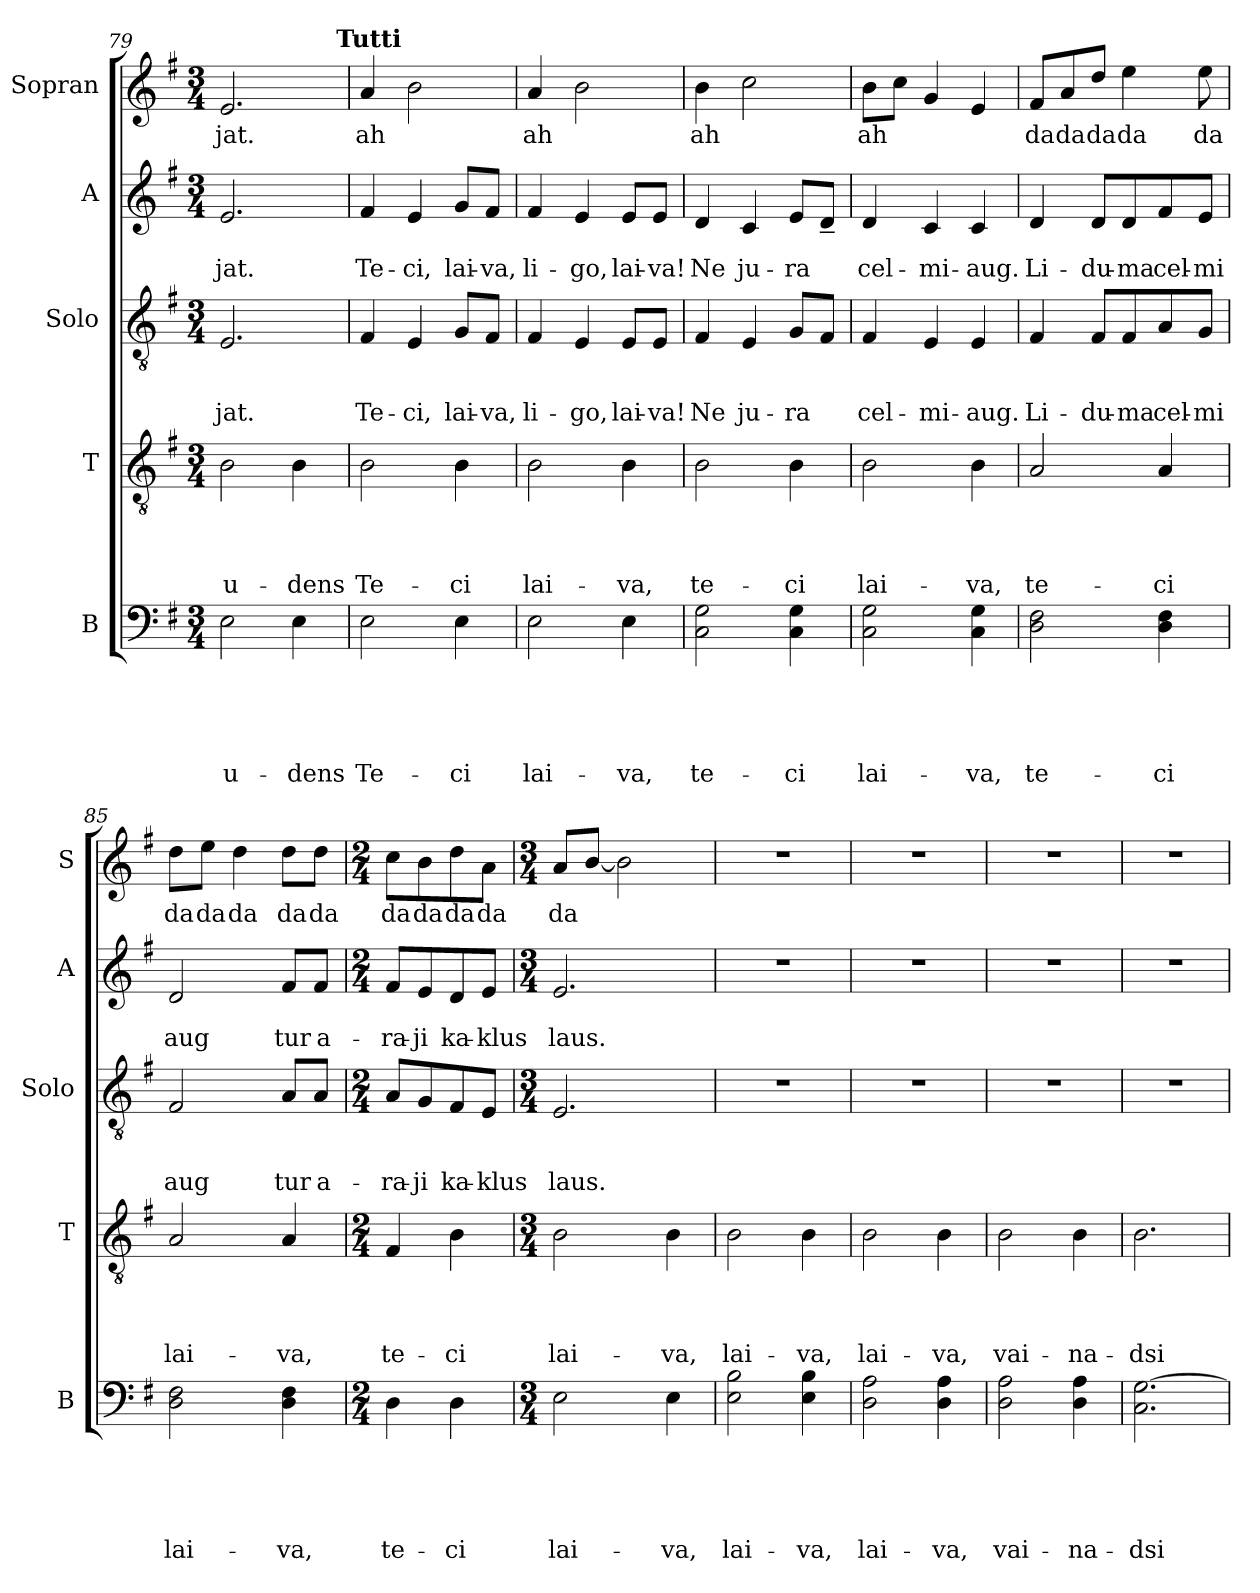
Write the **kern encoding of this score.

**kern	**text	**text	**text	**text	**text	**kern	**text	**text	**text	**text	**kern	**text	**text	**text	**kern	**text	**text	**kern	**text
*part5	*part5	*part5	*part5	*part5	*part5	*part4	*part4	*part4	*part4	*part4	*part3	*part3	*part3	*part3	*part2	*part2	*part2	*part1	*part1
*staff5	*staff5	*staff5	*staff5	*staff5	*staff5	*staff4	*staff4	*staff4	*staff4	*staff4	*staff3	*staff3	*staff3	*staff3	*staff2	*staff2	*staff2	*staff1	*staff1
*I"B	*	*	*	*	*	*I"T	*	*	*	*	*I"Solo	*	*	*	*I"A	*	*	*I"Sopran	*
*I'B	*	*	*	*	*	*I'T	*	*	*	*	*I'Solo	*	*	*	*I'A	*	*	*I'S	*
*clefF4	*	*	*	*	*	*clefGv2	*	*	*	*	*clefGv2	*	*	*	*clefG2	*	*	*clefG2	*
*k[f#]	*	*	*	*	*	*k[f#]	*	*	*	*	*k[f#]	*	*	*	*k[f#]	*	*	*k[f#]	*
*G:	*	*	*	*	*	*G:	*	*	*	*	*G:	*	*	*	*G:	*	*	*G:	*
*M3/4	*	*	*	*	*	*M3/4	*	*	*	*	*M3/4	*	*	*	*M3/4	*	*	*M3/4	*
=79	=79	=79	=79	=79	=79	=79	=79	=79	=79	=79	=79	=79	=79	=79	=79	=79	=79	=79	=79
!	!	!	!	!	!LO:LY:b	!	!	!	!	!LO:LY:b	!	!	!	!LO:LY:b	!	!	!LO:LY:b	!	!LO:LY:b
*	*	*	*	*	*	*	*	*	*	*	*	*	*	*	*	*	*	*^	*
2E\	.	.	.	.	u-	2B\	.	.	.	u-	2.E/	.	.	-jat.	2.e/	.	-jat.	2.e/	2ryy	-jat.
!	!	!	!	!	!LO:LY:b	!	!	!	!	!LO:LY:b	!	!	!	!	!	!	!	!	!	!
4E\	.	.	.	.	-dens	4B\	.	.	.	-dens	.	.	.	.	.	.	.	.	8..ryy	.
!	!	!	!	!	!	!	!	!	!	!	!	!	!	!	!	!	!	!	!LO:TX:a:B:t=Tutti	!
.	.	.	.	.	.	.	.	.	.	.	.	.	.	.	.	.	.	.	32ryy	.
=80	=80	=80	=80	=80	=80	=80	=80	=80	=80	=80	=80	=80	=80	=80	=80	=80	=80	=80	=80	=80
!	!	!	!	!	!LO:LY:b	!	!	!	!	!LO:LY:b	!	!	!	!LO:LY:b	!	!	!LO:LY:b	!	!	!LO:LY:b
*	*	*	*	*	*	*	*	*	*	*	*	*	*	*	*	*	*	*v	*v	*
2E\	.	.	.	.	Te-	2B\	.	.	.	Te-	4F#/	.	.	Te-	4f#/	.	Te-	4a/	ah
!	!	!	!	!	!	!	!	!	!	!	!	!	!	!LO:LY:b:rj	!	!	!LO:LY:b:rj	!	!
.	.	.	.	.	.	.	.	.	.	.	4E/	.	.	-ci,	4e/	.	-ci,	2b\	.
!	!	!	!	!	!LO:LY:b	!	!	!	!	!LO:LY:b	!	!	!	!LO:LY:b	!	!	!LO:LY:b	!	!
4E\	.	.	.	.	-ci	4B\	.	.	.	-ci	8G/L	.	.	lai-	8g/L	.	lai-	.	.
!	!	!	!	!	!	!	!	!	!	!	!	!	!	!LO:LY:b:rj	!	!	!LO:LY:b:rj	!	!
.	.	.	.	.	.	.	.	.	.	.	8F#/J	.	.	-va,	8f#/J	.	-va,	.	.
=81	=81	=81	=81	=81	=81	=81	=81	=81	=81	=81	=81	=81	=81	=81	=81	=81	=81	=81	=81
!	!	!	!	!	!LO:LY:b	!	!	!	!	!LO:LY:b	!	!	!	!LO:LY:b	!	!	!LO:LY:b	!	!LO:LY:b
2E\	.	.	.	.	lai-	2B\	.	.	.	lai-	4F#/	.	.	li-	4f#/	.	li-	4a/	ah
!	!	!	!	!	!	!	!	!	!	!	!	!	!	!LO:LY:b	!	!	!LO:LY:b	!	!
.	.	.	.	.	.	.	.	.	.	.	4E/	.	.	-go,	4e/	.	-go,	2b\	.
!	!	!	!	!	!LO:LY:b	!	!	!	!	!LO:LY:b	!	!	!	!LO:LY:b	!	!	!LO:LY:b	!	!
4E\	.	.	.	.	-va,	4B\	.	.	.	-va,	8E/L	.	.	lai-	8e/L	.	lai-	.	.
!	!	!	!	!	!	!	!	!	!	!	!	!	!	!LO:LY:b	!	!	!LO:LY:b	!	!
.	.	.	.	.	.	.	.	.	.	.	8E/J	.	.	-va!	8e/J	.	-va!	.	.
!!LO:LB:g=z
=82	=82	=82	=82	=82	=82	=82	=82	=82	=82	=82	=82	=82	=82	=82	=82	=82	=82	=82	=82
!	!	!	!	!	!LO:LY:b	!	!	!	!	!LO:LY:b	!	!	!	!LO:LY:b	!	!	!LO:LY:b	!	!LO:LY:b
2C\ 2G\	.	.	.	.	te-	2B\	.	.	.	te-	4F#/	.	.	Ne	4d/	.	Ne	4b\	ah
!	!	!	!	!	!	!	!	!	!	!	!	!	!	!LO:LY:b	!	!	!LO:LY:b	!	!
.	.	.	.	.	.	.	.	.	.	.	4E/	.	.	ju-	4c/	.	ju-	2cc\	.
!	!	!	!	!	!LO:LY:b	!	!	!	!	!LO:LY:b	!	!	!	!LO:LY:b	!	!	!LO:LY:b	!	!
4C\ 4G\	.	.	.	.	-ci	4B\	.	.	.	-ci	8G/L	.	.	-ra	8e/L	.	-ra	.	.
.	.	.	.	.	.	.	.	.	.	.	8F#/J	.	.	.	8d~</J	.	.	.	.
=83	=83	=83	=83	=83	=83	=83	=83	=83	=83	=83	=83	=83	=83	=83	=83	=83	=83	=83	=83
!	!	!	!	!	!LO:LY:b	!	!	!	!	!LO:LY:b	!	!	!	!LO:LY:b	!	!	!LO:LY:b	!	!LO:LY:b
2C\ 2G\	.	.	.	.	lai-	2B\	.	.	.	lai-	4F#/	.	.	cel-	4d/	.	cel-	8b\L	ah
.	.	.	.	.	.	.	.	.	.	.	.	.	.	.	.	.	.	8cc\J	.
!	!	!	!	!	!	!	!	!	!	!	!	!	!	!LO:LY:b	!	!	!LO:LY:b	!	!
.	.	.	.	.	.	.	.	.	.	.	4E/	.	.	-mi-	4c/	.	-mi-	4g/	.
!	!	!	!	!	!LO:LY:b	!	!	!	!	!LO:LY:b	!	!	!	!LO:LY:b	!	!	!LO:LY:b	!	!
4C\ 4G\	.	.	.	.	-va,	4B\	.	.	.	-va,	4E/	.	.	-aug.	4c/	.	-aug.	4e/	.
=84	=84	=84	=84	=84	=84	=84	=84	=84	=84	=84	=84	=84	=84	=84	=84	=84	=84	=84	=84
!	!	!	!	!	!LO:LY:b	!	!	!	!	!LO:LY:b	!	!	!	!LO:LY:b	!	!	!LO:LY:b	!	!LO:LY:b
2D\ 2F#\	.	.	.	.	te-	2A/	.	.	.	te-	4F#/	.	.	Li-	4d/	.	Li-	8f#/L	da
!	!	!	!	!	!	!	!	!	!	!	!	!	!	!	!	!	!	!	!LO:LY:b
.	.	.	.	.	.	.	.	.	.	.	.	.	.	.	.	.	.	8a/	da
!	!	!	!	!	!	!	!	!	!	!	!	!	!	!LO:LY:b	!	!	!LO:LY:b	!	!LO:LY:b
.	.	.	.	.	.	.	.	.	.	.	8F#/L	.	.	-du-	8d/L	.	-du-	8dd/J	da
!	!	!	!	!	!	!	!	!	!	!	!	!	!	!LO:LY:b:rj	!	!	!LO:LY:b:rj	!	!LO:LY:b
.	.	.	.	.	.	.	.	.	.	.	8F#/	.	.	-ma	8d/	.	-ma	4ee\	da
!	!	!	!	!	!LO:LY:b	!	!	!	!	!LO:LY:b	!	!	!	!LO:LY:b	!	!	!LO:LY:b	!	!
4D\ 4F#\	.	.	.	.	-ci	4A/	.	.	.	-ci	8A/	.	.	cel-	8f#/	.	cel-	.	.
!	!	!	!	!	!	!	!	!	!	!	!	!	!	!LO:LY:b	!	!	!LO:LY:b	!	!LO:LY:b
.	.	.	.	.	.	.	.	.	.	.	8G/J	.	.	-mi	8e/J	.	-mi	8ee\	da
=85	=85	=85	=85	=85	=85	=85	=85	=85	=85	=85	=85	=85	=85	=85	=85	=85	=85	=85	=85
!	!	!	!	!	!LO:LY:b	!	!	!	!	!LO:LY:b	!	!	!	!LO:LY:b	!	!	!LO:LY:b	!	!LO:LY:b
2D\ 2F#\	.	.	.	.	lai-	2A/	.	.	.	lai-	2F#/	.	.	aug	2d/	.	aug	8dd\L	da
!	!	!	!	!	!	!	!	!	!	!	!	!	!	!	!	!	!	!	!LO:LY:b
.	.	.	.	.	.	.	.	.	.	.	.	.	.	.	.	.	.	8ee\J	da
!	!	!	!	!	!	!	!	!	!	!	!	!	!	!	!	!	!	!	!LO:LY:b
.	.	.	.	.	.	.	.	.	.	.	.	.	.	.	.	.	.	4dd\	da
!	!	!	!	!	!LO:LY:b	!	!	!	!	!LO:LY:b	!	!	!	!LO:LY:b	!	!	!LO:LY:b	!	!LO:LY:b
4D\ 4F#\	.	.	.	.	-va,	4A/	.	.	.	-va,	8A/L	.	.	tur	8f#/L	.	tur	8dd\L	da
!	!	!	!	!	!	!	!	!	!	!	!	!	!	!LO:LY:b	!	!	!LO:LY:b	!	!LO:LY:b
.	.	.	.	.	.	.	.	.	.	.	8A/J	.	.	a-	8f#/J	.	a-	8dd\J	da
=86	=86	=86	=86	=86	=86	=86	=86	=86	=86	=86	=86	=86	=86	=86	=86	=86	=86	=86	=86
*M2/4	*	*	*	*	*	*M2/4	*	*	*	*	*M2/4	*	*	*	*M2/4	*	*	*M2/4	*
!	!	!	!	!	!LO:LY:b	!	!	!	!	!LO:LY:b	!	!	!	!LO:LY:b	!	!	!LO:LY:b	!	!LO:LY:b
4D\	.	.	.	.	te-	4F#/	.	.	.	te-	8A/L	.	.	-ra-	8f#/L	.	-ra-	8cc\L	da
!	!	!	!	!	!	!	!	!	!	!	!	!	!	!LO:LY:b:rj	!	!	!LO:LY:b:rj	!	!LO:LY:b
.	.	.	.	.	.	.	.	.	.	.	8G/	.	.	-ji	8e/	.	-ji	8b\	da
!	!	!	!	!	!LO:LY:b	!	!	!	!	!LO:LY:b	!	!	!	!LO:LY:b	!	!	!LO:LY:b	!	!LO:LY:b
4D\	.	.	.	.	-ci	4B\	.	.	.	-ci	8F#/	.	.	ka-	8d/	.	ka-	8dd\	da
!	!	!	!	!	!	!	!	!	!	!	!	!	!	!LO:LY:b	!	!	!LO:LY:b	!	!LO:LY:b
.	.	.	.	.	.	.	.	.	.	.	8E/J	.	.	-klus	8e/J	.	-klus	8a\J	da
=87	=87	=87	=87	=87	=87	=87	=87	=87	=87	=87	=87	=87	=87	=87	=87	=87	=87	=87	=87
*M3/4	*	*	*	*	*	*M3/4	*	*	*	*	*M3/4	*	*	*	*M3/4	*	*	*M3/4	*
!	!	!	!	!	!LO:LY:b	!	!	!	!	!LO:LY:b	!	!	!	!LO:LY:b	!	!	!LO:LY:b	!	!LO:LY:b
2E\	.	.	.	.	lai-	2B\	.	.	.	lai-	2.E/	.	.	laus.	2.e/	.	laus.	8a/L	da
.	.	.	.	.	.	.	.	.	.	.	.	.	.	.	.	.	.	[<8b/J	.
.	.	.	.	.	.	.	.	.	.	.	.	.	.	.	.	.	.	2b\]	.
!	!	!	!	!	!LO:LY:b	!	!	!	!	!LO:LY:b	!	!	!	!	!	!	!	!	!
4E\	.	.	.	.	-va,	4B\	.	.	.	-va,	.	.	.	.	.	.	.	.	.
=88	=88	=88	=88	=88	=88	=88	=88	=88	=88	=88	=88	=88	=88	=88	=88	=88	=88	=88	=88
!	!	!	!	!	!LO:LY:b	!	!	!	!	!LO:LY:b	!	!	!	!	!	!	!	!	!
2E\ 2B\	.	.	.	.	lai-	2B\	.	.	.	lai-	2.r	.	.	.	2.r	.	.	2.r	.
!	!	!	!	!	!LO:LY:b:rj	!	!	!	!	!LO:LY:b:rj	!	!	!	!	!	!	!	!	!
4E\ 4B\	.	.	.	.	-va,	4B\	.	.	.	-va,	.	.	.	.	.	.	.	.	.
=89	=89	=89	=89	=89	=89	=89	=89	=89	=89	=89	=89	=89	=89	=89	=89	=89	=89	=89	=89
!	!	!	!	!	!LO:LY:b	!	!	!	!	!LO:LY:b	!	!	!	!	!	!	!	!	!
2D\ 2A\	.	.	.	.	lai-	2B\	.	.	.	lai-	2.r	.	.	.	2.r	.	.	2.r	.
!	!	!	!	!	!LO:LY:b:rj	!	!	!	!	!LO:LY:b:rj	!	!	!	!	!	!	!	!	!
4D\ 4A\	.	.	.	.	-va,	4B\	.	.	.	-va,	.	.	.	.	.	.	.	.	.
=90	=90	=90	=90	=90	=90	=90	=90	=90	=90	=90	=90	=90	=90	=90	=90	=90	=90	=90	=90
!	!	!	!	!	!LO:LY:b	!	!	!	!	!LO:LY:b	!	!	!	!	!	!	!	!	!
2D\ 2A\	.	.	.	.	vai-	2B\	.	.	.	vai-	2.r	.	.	.	2.r	.	.	2.r	.
!	!	!	!	!	!LO:LY:b:rj	!	!	!	!	!LO:LY:b:rj	!	!	!	!	!	!	!	!	!
4D\ 4A\	.	.	.	.	-na-	4B\	.	.	.	-na-	.	.	.	.	.	.	.	.	.
=91	=91	=91	=91	=91	=91	=91	=91	=91	=91	=91	=91	=91	=91	=91	=91	=91	=91	=91	=91
!	!	!	!	!	!LO:LY:b	!	!	!	!	!LO:LY:b	!	!	!	!	!	!	!	!	!
2.C\ [>2.G\	.	.	.	.	-dsi	2.B\	.	.	.	-dsi	2.r	.	.	.	2.r	.	.	2.r	.
=	=	=	=	=	=	=	=	=	=	=	=	=	=	=	=	=	=	=	=
*-	*-	*-	*-	*-	*-	*-	*-	*-	*-	*-	*-	*-	*-	*-	*-	*-	*-	*-	*-
